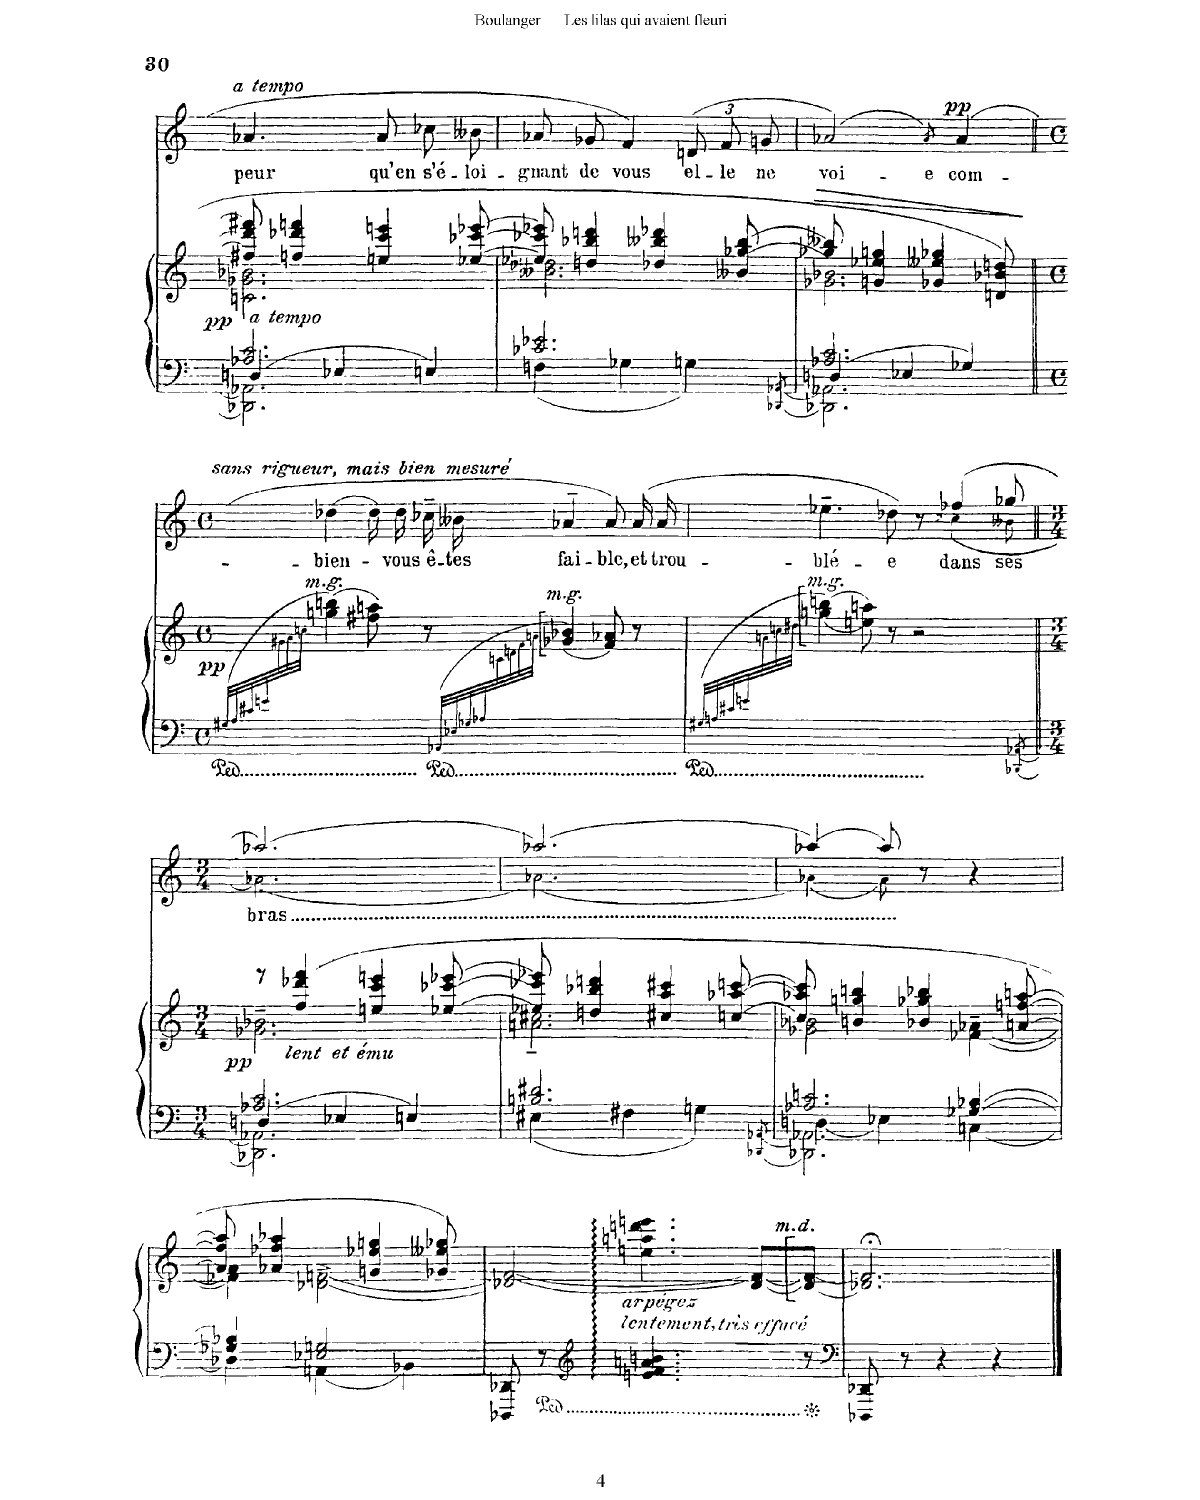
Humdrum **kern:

**kern	**kern	**dynam	**kern	**text	**dynam
*part2	*part2	*part2	*part1	*part1	*part1
*staff3	*staff2	*staff2/3	*staff1	*staff1	*staff1
*I"Piano	*	*	*I"Chant Voice	*	*
*I'Pno	*	*	*	*	*
*clefF4	*clefG2	*	*clefG2	*	*
*k[]	*k[]	*	*k[]	*	*
*M3/4	*M3/4	*	*M3/4	*	*
=34	=34	=34	=34	=34	=34
*^	*^	*	*	*	*
*	*^	*	*	*	*	*	*
!	!	!	!	!	!	!LO:TX:a:B:t=a tempo	!	!
!	!	!	!LO:TX:b:B:t=a tempo	!	!	!	!	!
!	!	!	!	!	!LO:DY:b	!	!	!
2.A-X/ 2.c/	2.DD-X\] 2.AA-X\]	4Dn/	8ff#X/] 8ddd/] 8fff#X/]	2.cn\ 2.g-X\ 2.b-X\	pp	4.a-X/	peur	.
.	.	.	4ffn/ 4ddd-X/ 4fffn/	.	.	.	.	.
.	.	4E-X/	.	.	.	.	.	.
.	.	.	4een/ 4ccc/ 4eeen/	.	.	8a-/	qu'en	.
.	.	4En/	.	.	.	8cc-X\L	s'é-	.
.	.	.	[8ee-X/ [8ccc-X/ [8eee-X/	.	.	8b--X\J	-loi-	.
*	*v	*v	*	*	*	*	*	*
=35	=35	=35	=35	=35	=35	=35	=35
2.c-X/ 2.e-X/	4Fn\	8ee-X/] 8ccc-X/] 8eee-X/]	2.b--X\ 2.dd-X\	.	8a-X/L	-gnant	.
.	.	4ddn/ 4bb-X/ 4dddn/	.	.	8g-X/J	de	.
.	4G-X\	.	.	.	4f/	vous	.
.	.	4dd-X/ 4bb--X/ 4ddd-X/	.	.	.	.	.
.	4Gn\	.	.	.	(>12dn/L	el-	.
.	.	.	.	.	12f/	-le	.
.	.	8b--X/ [>8gg-X/ [>8bb--/	.	.	.	.	.
.	.	.	.	.	12gn/J	ne	.
=36	=36	=36	=36	=36	=36	=36	=36
.	[<8qDD-X/ [<8qAA-X/	.	.	.	.	.	.
*	*^	*	*	*	*	*	*
2.A-X/ 2.c/	2.DD-X\] 2.AA-X\]	4Dn/	8gg-X/] 8bb--X/]	2.g-X\ 2.b-X\	.	(>2a-X/)	voi-	.
.	.	.	4gn/ 4ee-X/ 4ggn/	.	.	.	.	.
.	.	4E-X/	.	.	.	.	.	.
.	.	.	4g-X/ 4ee--X/ 4gg-X/	.	.	.	.	.
.	.	.	.	.	.	8qa-/)	.	.
!	!	!	!	!	!	!	!	!LO:DY:a
.	.	4G-X/	.	.	.	(4a-/	-e com-	pp
.	.	.	8dn/ 8b-X/ 8ddn/	.	.	.	.	.
*v	*v	*v	*	*	*	*	*	*
*	*v	*v	*	*	*	*
=37||	=37||	=37||	=37||	=37||	=37||
*M4/4	*M4/4	*	*M4/4	*	*
*met(c)	*met(c)	*	*met(c)	*	*
(>32qG#X/LLL	.	.	.	.	.
32qA/	32qg#X\	.	.	.	.
32qc#X/	32qa\	.	.	.	.
32qen/	32qccn\JJJ	.	.	.	.
*^	*	*	*	*	*
!	!	!	!	!LO:TX:i:t=sans rigueur, mais bien mesuré	!	!
!	!	!LO:TX:i:t=m.g.	!	!	!	!
!	!	!	!LO:DY:b	!	!	!
2ryy	2ryy	(4ggn\ 4bbn\)	pp	[4dd-X\	-- bien	.
.	.	8ff#X\ 8aan\)	.	16dd-\LL]	.	.
.	.	.	.	16dd-\J	vous	.
.	.	8r	.	16cc-X~\L	ê-	.
.	.	.	.	16b--X\JJ	-tes	.
(>32qAA-X/LLL	.	32qc\	.	.	.	.
32qE-X/	.	32qdn\	.	.	.	.
32qG-X/	.	32qf\	.	.	.	.
32qA-X/	.	32qan\JJJ	.	.	.	.
!	!	!LO:TX:i:t=m.g.	!	!	!	!
2ryy	2ryy	(4g-X/ 4b-X/)	.	4a-X~>/	fai-	.
.	.	8f/ 8a-X/)	.	8a-/L)	-ble	.
.	.	8r	.	(>16a-/L	et	.
.	.	.	.	16a-/JJ	trou-	.
=38	=38	=38	=38	=38	=38	=38
(>32qG#X/LLL	.	.	.	.	.	.
32qAn/	.	32qan\	.	.	.	.
32qc#X/	.	32qccn\	.	.	.	.
32qen/	.	32qdd#X\JJJ	.	.	.	.
*	*	*	*	*^	*	*
!	!	!LO:TX:i:t=m.g.	!	!	!	!	!
1ryy	2..ryy	(<(4ggn\ 4bbn\)	.	4.ee-X~>\	2ryy	-blé-	.
.	.	8een\ 8aan\))	.	.	.	.	.
.	.	8r	.	8dd-X\)	.	-e	.
.	.	2r	.	8r	8ryy	.	.
.	.	.	.	(4ff-X/	(4cc-X\	dans	.
.	16..ryy	.	.	8gg-X/	8b--X\	ses	.
.	8qDD-X/ 8qAA-X/	.	.	.	.	.	.
.	[<64DD-! [<64AA-!	.	.	.	.	.	.
*v	*v	*	*	*	*	*	*
=39||	=39||	=39||	=39||	=39||	=39||	=39||
*M3/4	*M3/4	*	*M3/4	*	*	*
*^	*^	*	*	*	*	*
*	*^	*	*	*	*	*	*	*
!	!	!	!	!	!LO:DY:b	!	!	!	!
!	!	!	!	!	!LO:DY:n=1:b	!	!	!	!
2.A-X/ 2.c/	2.DD-X\] 2.AA-X\]	4Dn/	8r	2.g-X\~> 2.b-X\~>	pp other-dynamics	[2.aa-X/)	2.a-X\)	bras	.
.	.	.	(4ff/ 4ddd-X/ 4fff/	.	.	.	.	.	.
.	.	4E-X/	.	.	.	.	.	.	.
.	.	.	4een/ 4ccc/ 4eeen/	.	.	.	.	.	.
.	.	4En/	.	.	.	.	.	.	.
.	.	.	[8ee-X/ [8ccc-X/ [8eee-X/	.	.	.	.	.	.
*	*v	*v	*	*	*	*	*	*	*
=40	=40	=40	=40	=40	=40	=40	=40	=40
2.Bn/ 2.d#X/	4E#X\	8ee-X/] 8ccc-X/] 8eee-X/]	2.an\~ 2.cc#X\~	.	2.aa-/_	2.a-\	.	.
.	.	4ddn/ 4bb-X/ 4dddn/	.	.	.	.	.	.
.	4F#X\	.	.	.	.	.	.	.
.	.	4cc#X/ 4aa/ 4ccc#X/	.	.	.	.	.	.
.	4Gn\	.	.	.	.	.	.	.
.	.	[8ccn/ [8aa-X/ [8cccn/	.	.	.	.	.	.
=41	=41	=41	=41	=41	=41	=41	=41	=41
.	[<8qDD-X/ [<8qAA-X/	.	.	.	.	.	.	.
*	*^	*	*	*	*	*	*	*
2A-X/ 2cn/	2DD-X\] 2AA-X\]	4Dn\	8cc/] 8aa-X/] 8ccc/]	2g-X\ 2b-X\	.	4aa-/_	4a-\	.	.
.	.	.	4bn/ 4ggn/ 4bbn/	.	.	.	.	.	.
.	.	4E-X\	.	.	.	8aa-/]	8a-\	.	.
.	.	.	4b-X/ 4gg-X/ 4bb-X/	.	.	8r	8ryy	.	.
[4G-X/ [4B-X/	4Cn\	4ryy	.	[4f-X\~> [4a-X\~>	.	4r	4ryy	.	.
.	.	.	[8an/ [8ffn/ [8aan/	.	.	.	.	.	.
*	*v	*v	*	*	*	*v	*v	*	*
=42	=42	=42	=42	=42	=42	=42	=42
4G-X/] 4B-X/]	4D-X\	8a/] 8ff/] 8aa/]	4f-X\] 4a-\]	.	2.r	.	.
.	.	4a-X/ 4ff-X/ 4aa-X/	.	.	.	.	.
2E-X/ 2Gn/	4AAn\	.	[2d-X\^> [2fn\^>	.	.	.	.
.	.	4gn/ 4ee-X/ 4ggn/	.	.	.	.	.
.	4BB-X\	.	.	.	.	.	.
.	.	8g-X/ 8ee--X/ 8gg-X/)	.	.	.	.	.
*v	*v	*	*	*	*	*	*
=43	=43	=43	=43	=43	=43	=43
8DDD-X/ 8DD-X/	4ryy	2d-X/_ 2f/_	.	2.r	.	.
8ryy	.	.	.	.	.	.
*clefG2	*	*	*	*	*	*
!	!LO:TX:i:t=arpégez lentement,	!	!	!	!	!
!	!LO:TX:t=très effacé	!	!	!	!	!
4.en/ 4.f/ 4.an/ 4.bn/	4.een\ 4.aan\ 4.dddn\ 4.eeen\	.	.	.	.	.
.	.	8d-/_ 8f/_L	.	.	.	.
!	!LO:TX:i:t=m.d.	!	!	!	!	!
8r	8ryy	8d-/_ 8f/_J	.	.	.	.
*	*v	*v	*	*	*	*
=44	=44	=44	=44	=44	=44
*clefF4	*	*	*	*	*
8DDD-X/ 8DD-X/	2.d-X/];< 2.f/];<	.	2.r	.	.
8r	.	.	.	.	.
4r	.	.	.	.	.
4r	.	.	.	.	.
==	==	==	==	==	==
*-	*-	*-	*-	*-	*-
